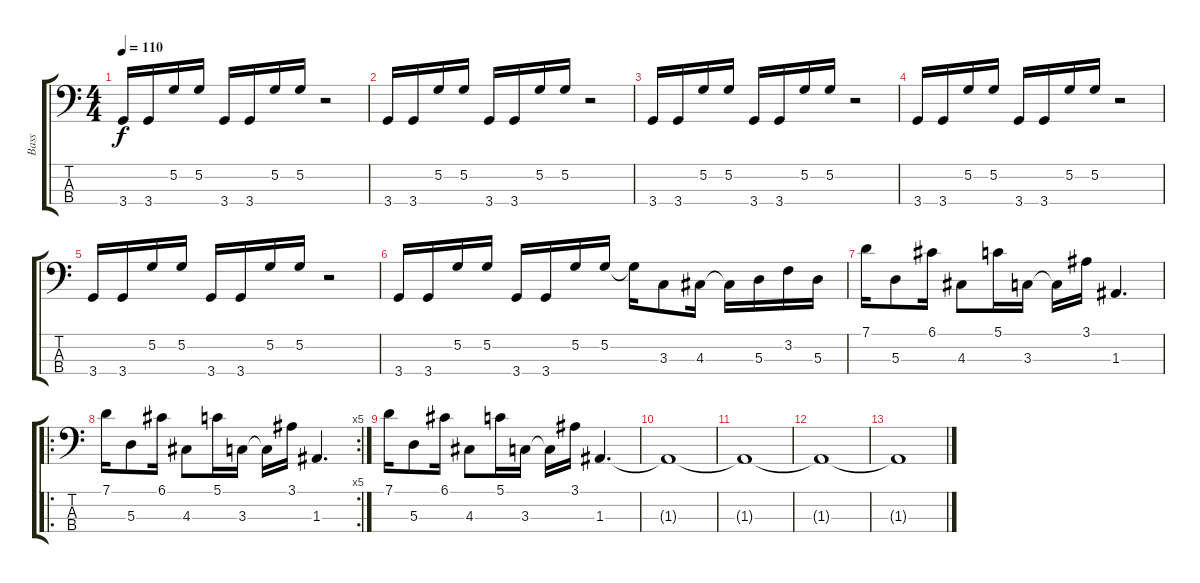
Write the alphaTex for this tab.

\track ("Bass" "Bass") {instrument electricbassfinger}
\staff {score tabs}
\tuning (G2 D2 A1 E1) {hide}
\ts (4 4)
\tempo 110
\clef f4
\ks c
3.4.16{dy f} 3.4.16 5.2.16 5.2.16 3.4.16 3.4.16 5.2.16 5.2.16 r.2 |
3.4.16 3.4.16 5.2.16 5.2.16 3.4.16 3.4.16 5.2.16 5.2.16 r.2 |
3.4.16 3.4.16 5.2.16 5.2.16 3.4.16 3.4.16 5.2.16 5.2.16 r.2 |
3.4.16 3.4.16 5.2.16 5.2.16 3.4.16 3.4.16 5.2.16 5.2.16 r.2 |
3.4.16 3.4.16 5.2.16 5.2.16 3.4.16 3.4.16 5.2.16 5.2.16 r.2 |
3.4.16 3.4.16 5.2.16 5.2.16 3.4.16 3.4.16 5.2.16 5.2.16 5.2{t}.16 3.3.8 4.3.16 4.3{t}.16 5.3.16 3.2.16 5.3.16 |
7.1.16 5.3.8 6.1.16 4.3.8 5.1.16 3.3.16 3.3{t}.16 3.1.16 1.3.4{d} |
\ro
\rc 5
7.1.16 5.3.8 6.1.16 4.3.8 5.1.16 3.3.16 3.3{t}.16 3.1.16 1.3.4{d} |
7.1.16 5.3.8 6.1.16 4.3.8 5.1.16 3.3.16 3.3{t}.16 3.1.16 1.3.4{d} |
1.3{t}.1 |
1.3{t}.1 |
1.3{t}.1 |
1.3{t}.1
